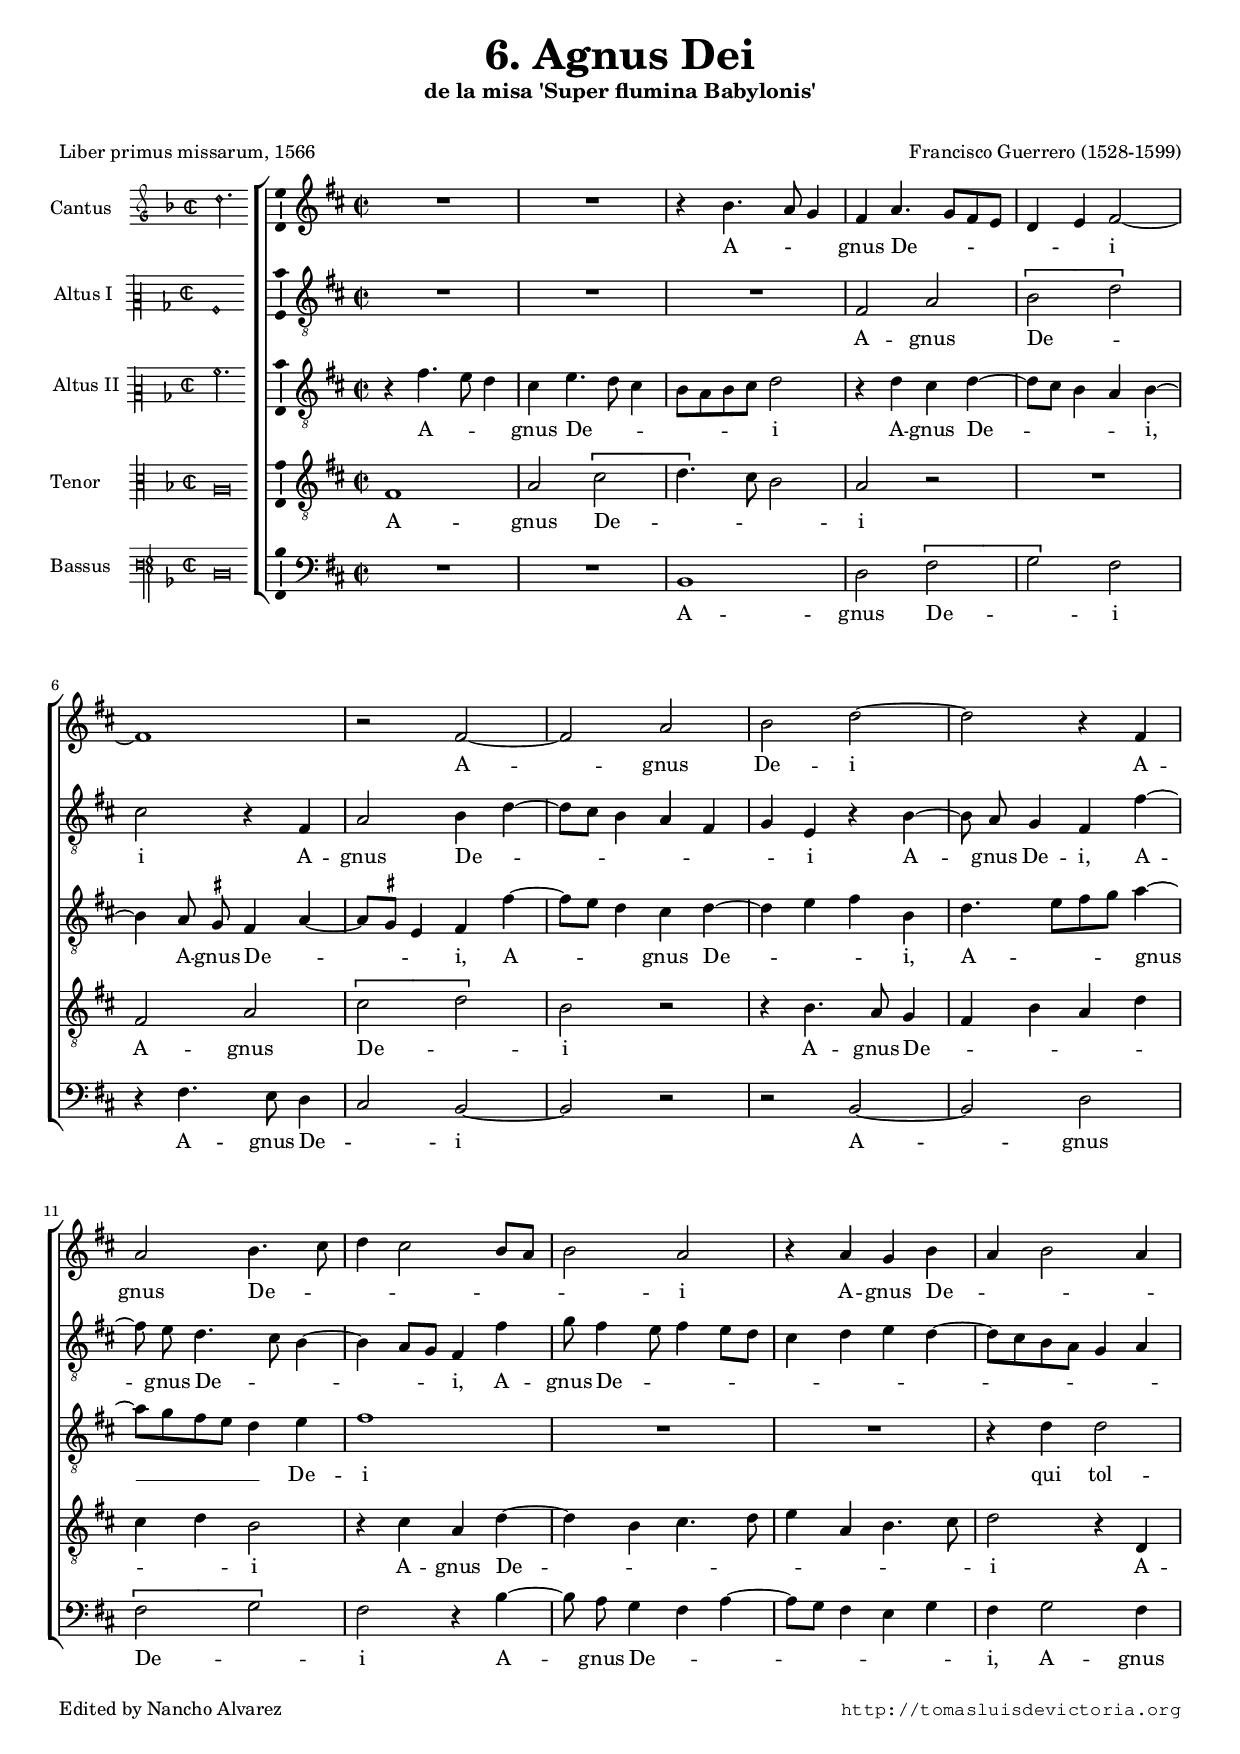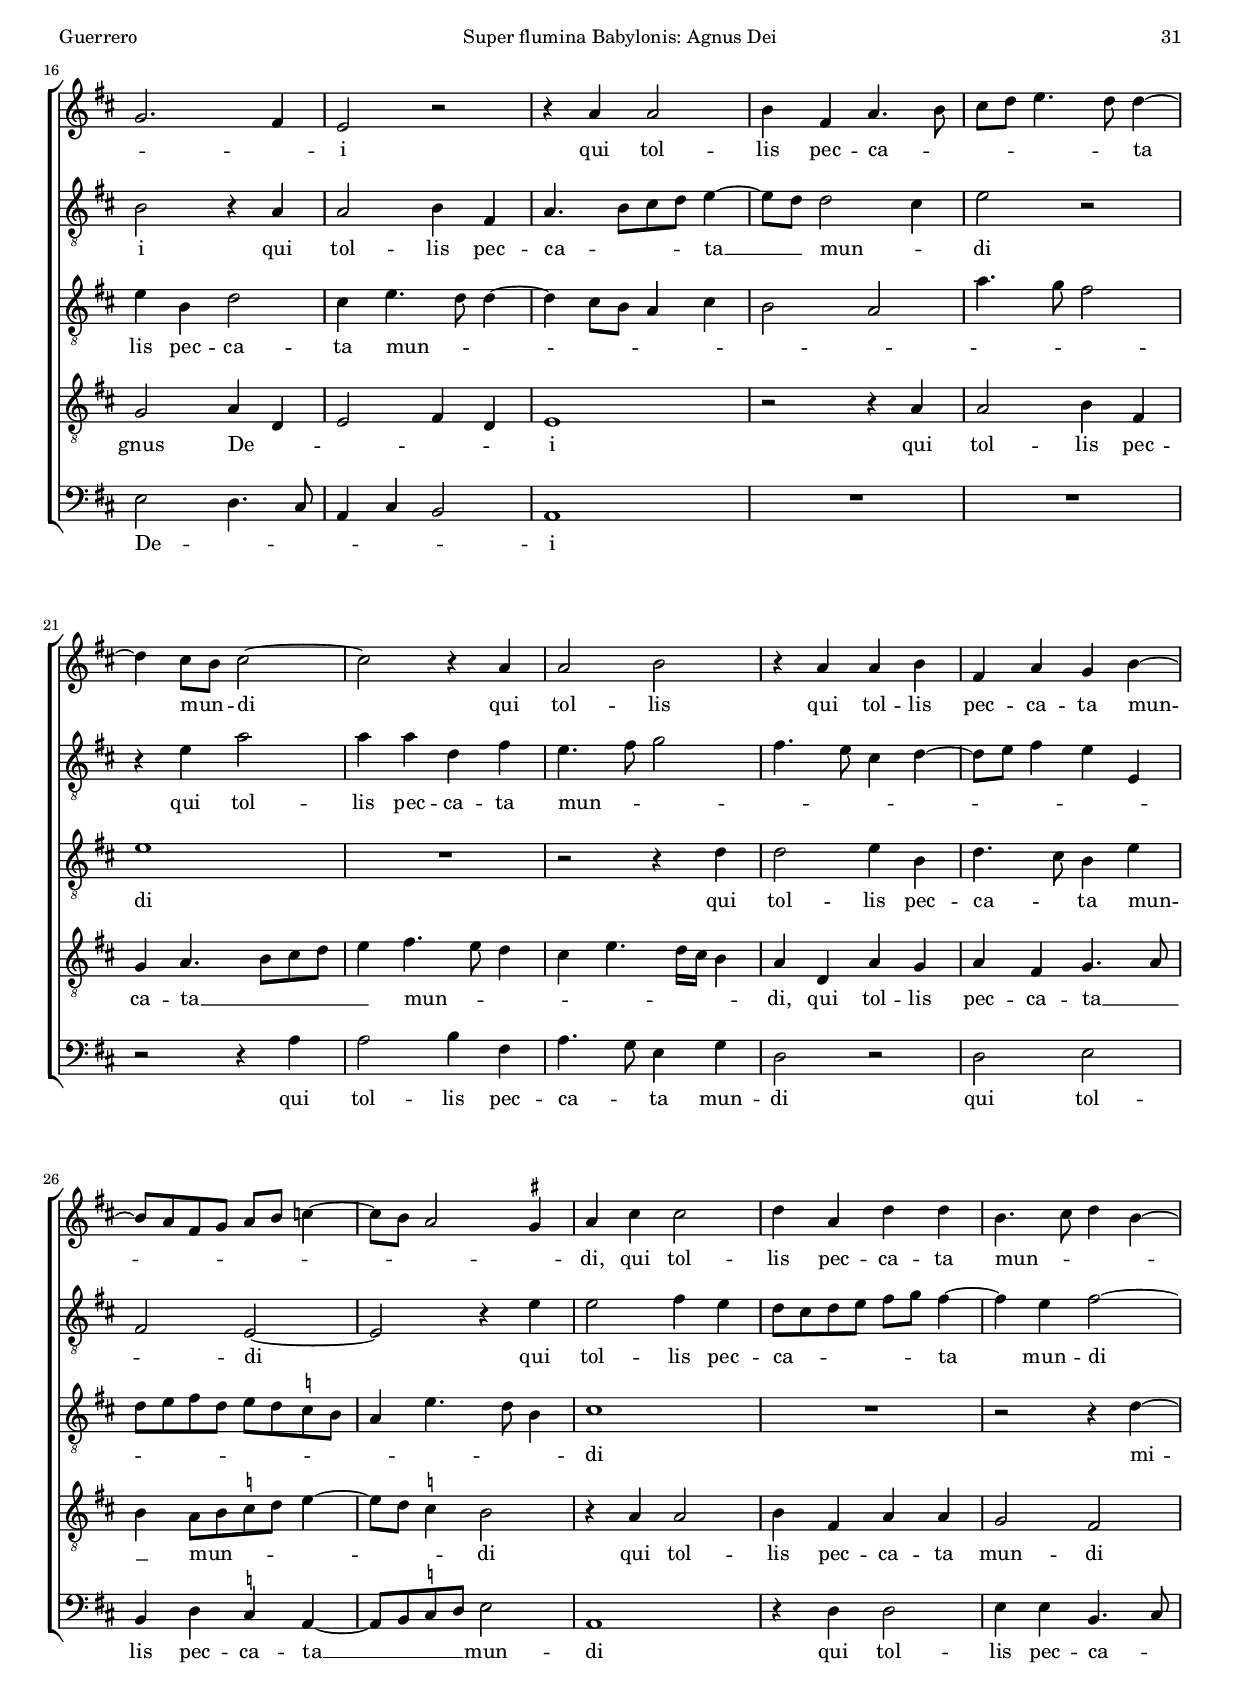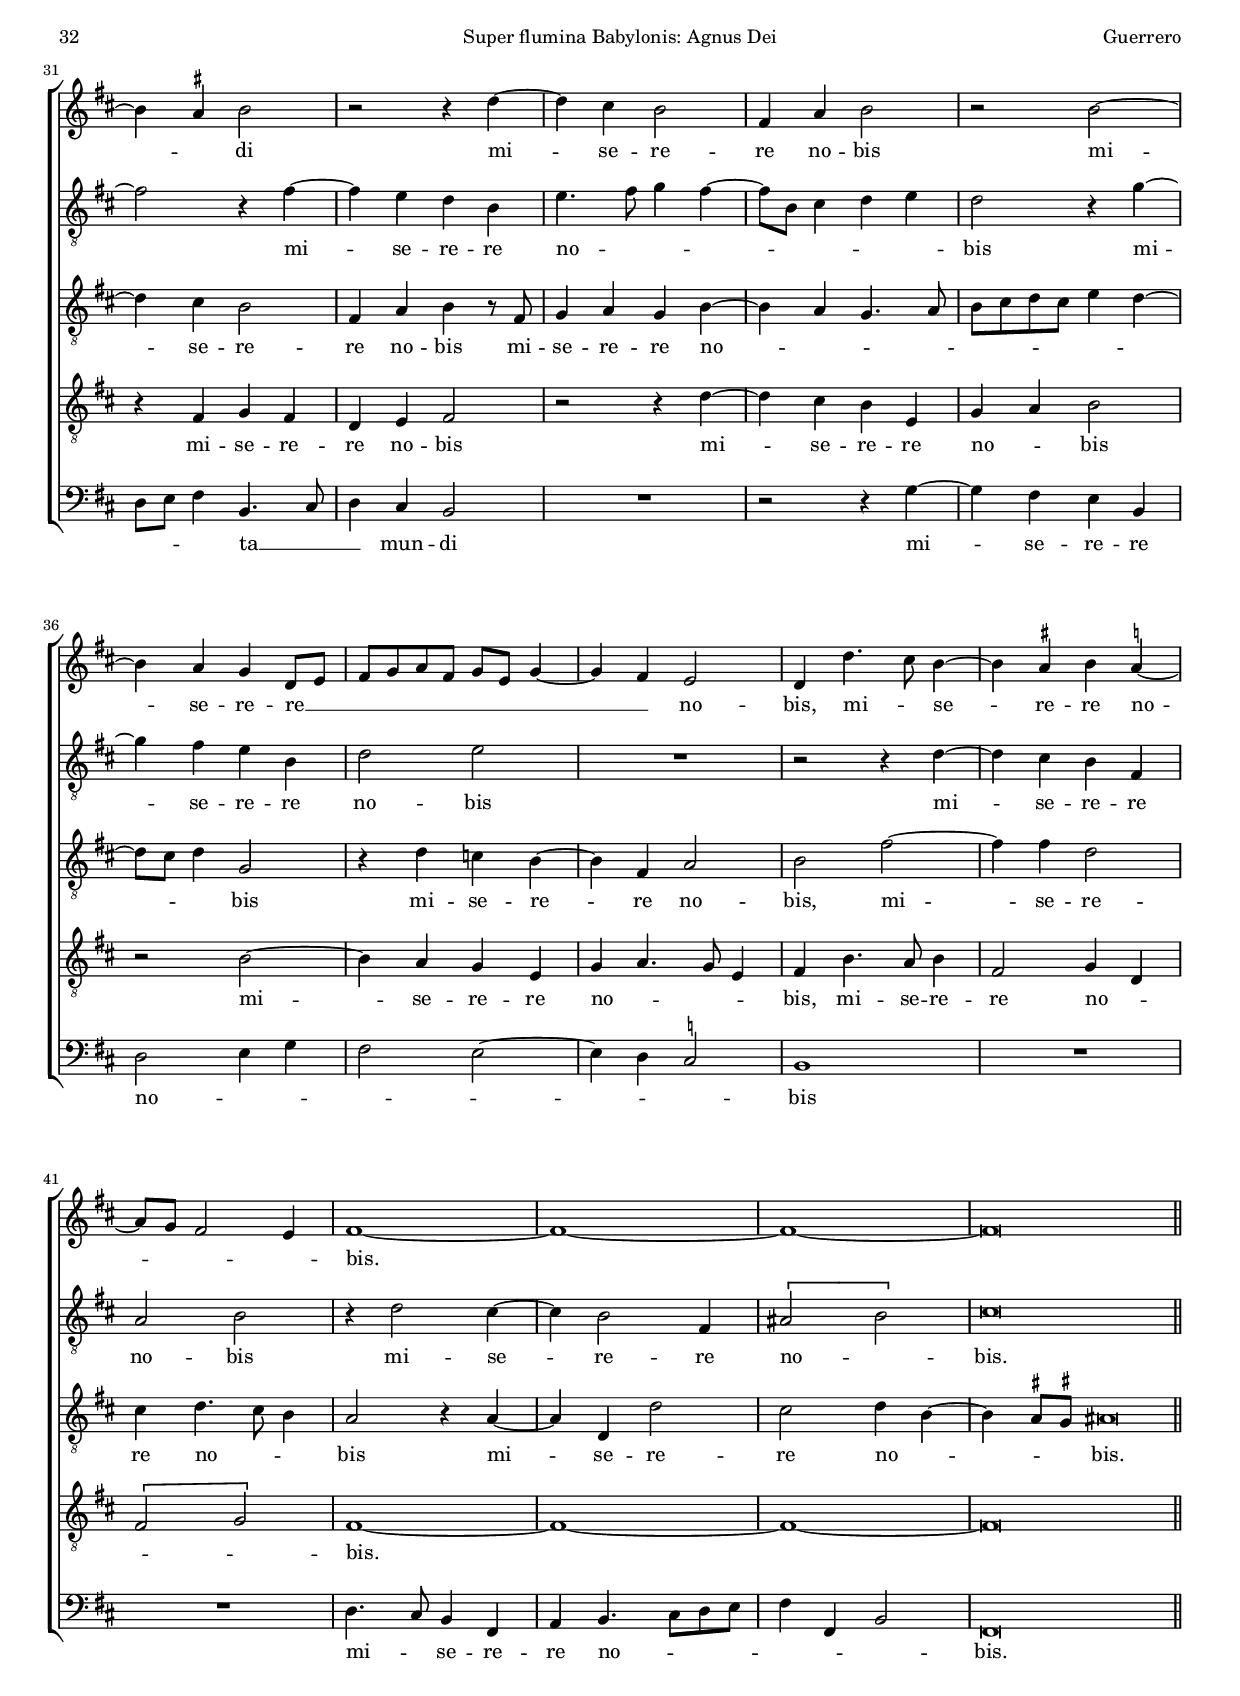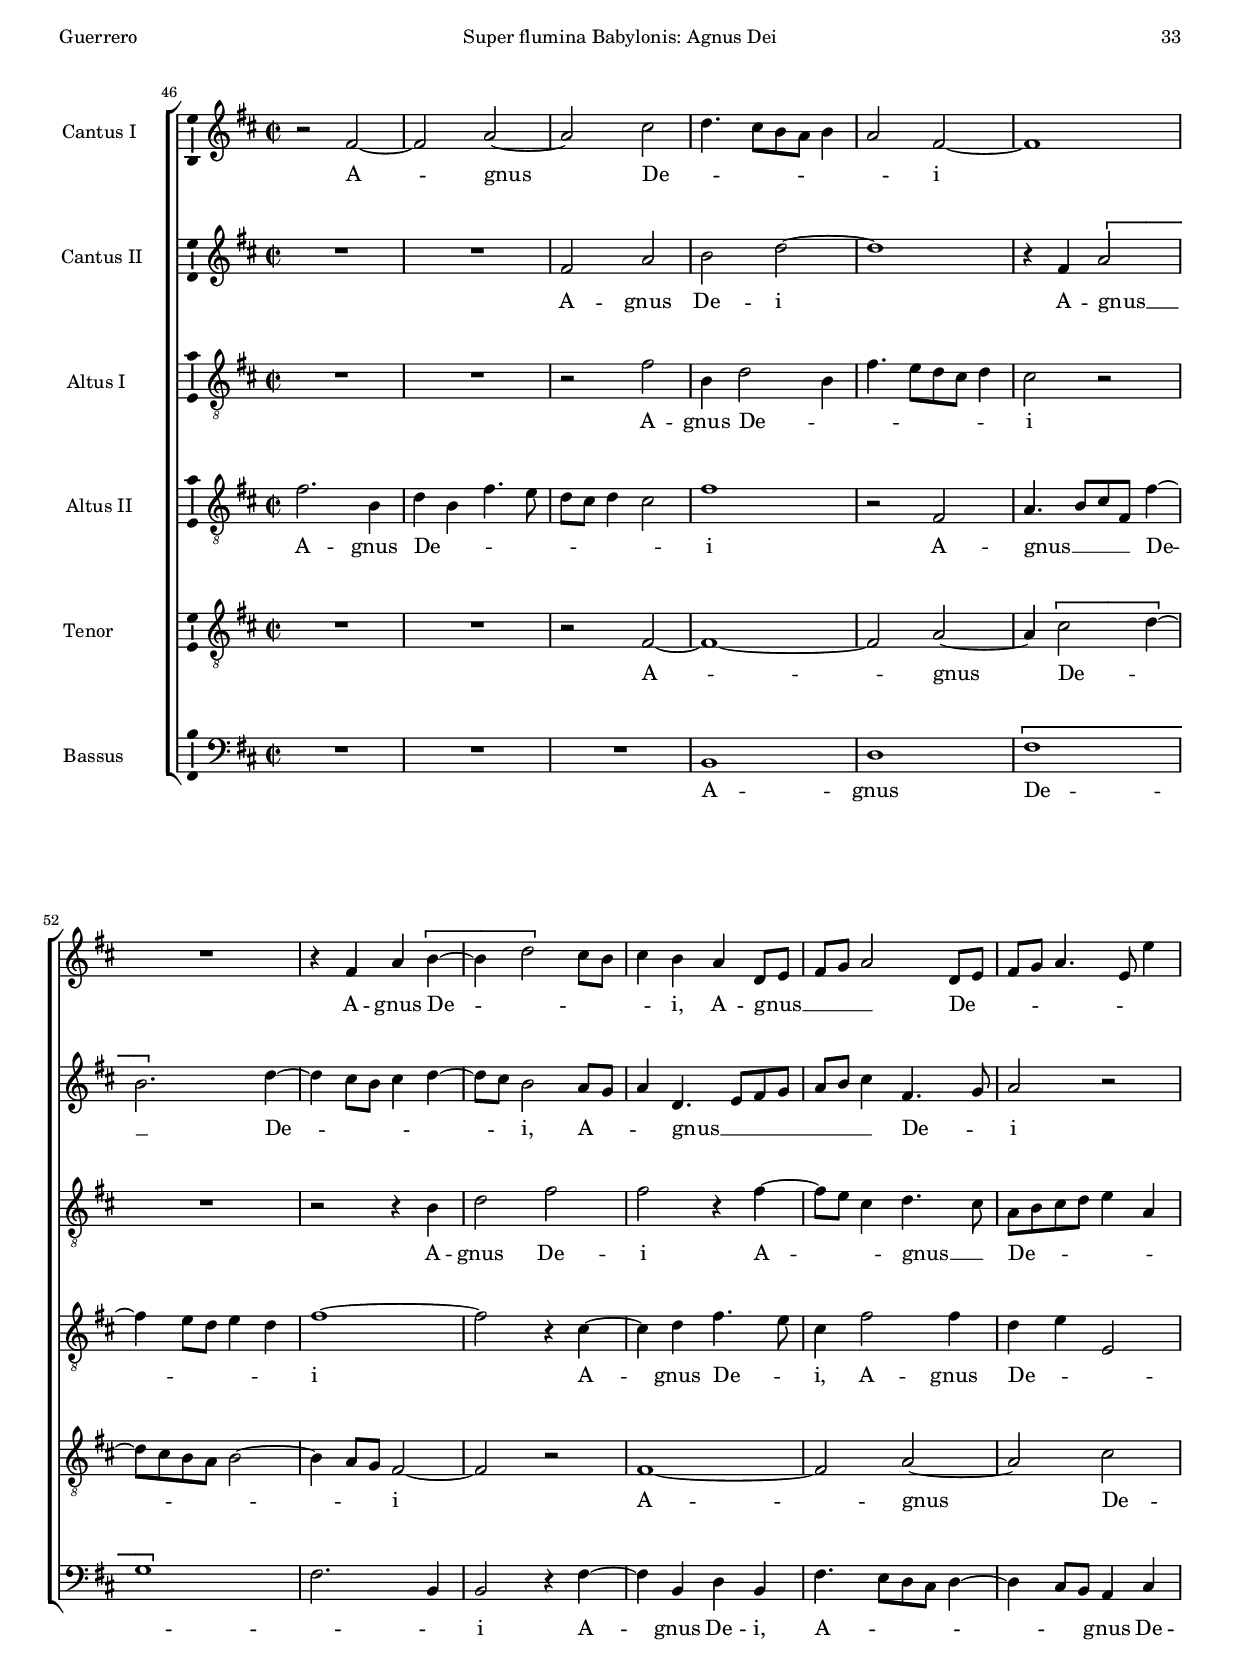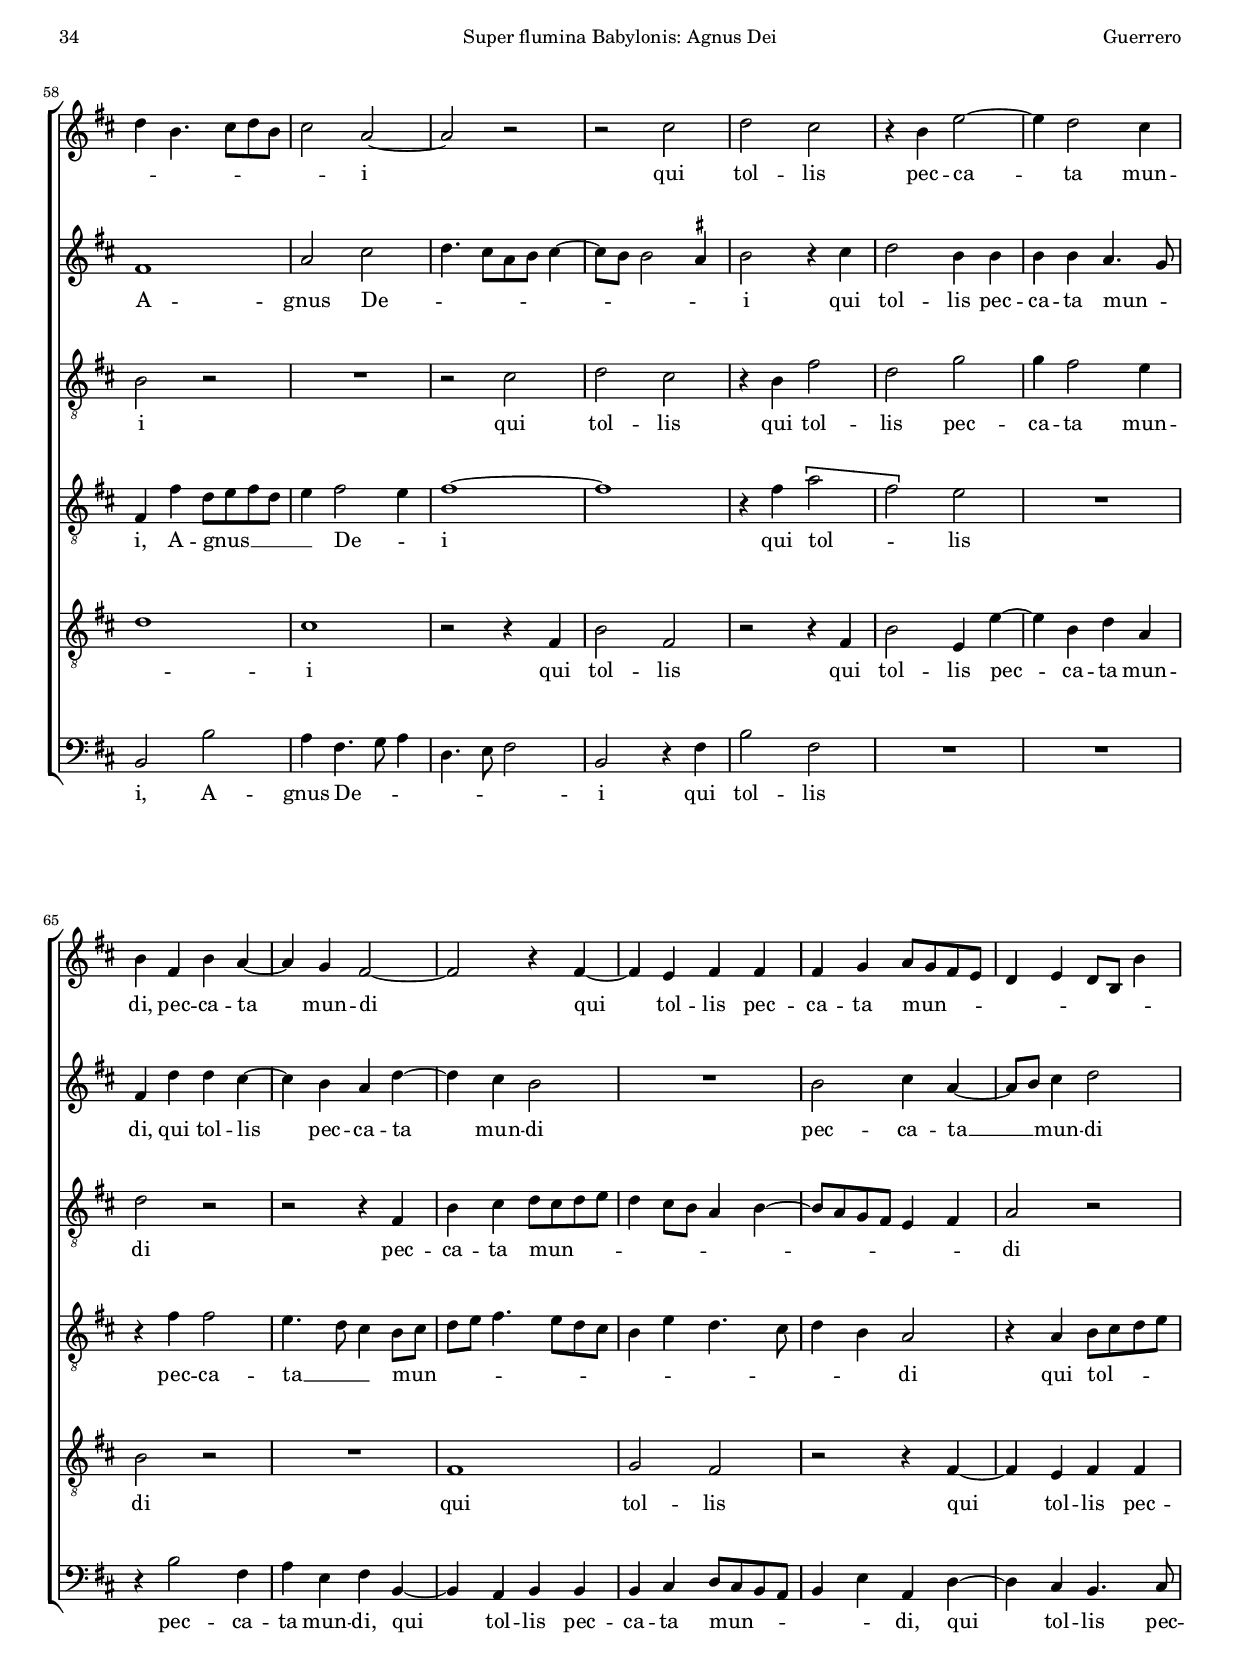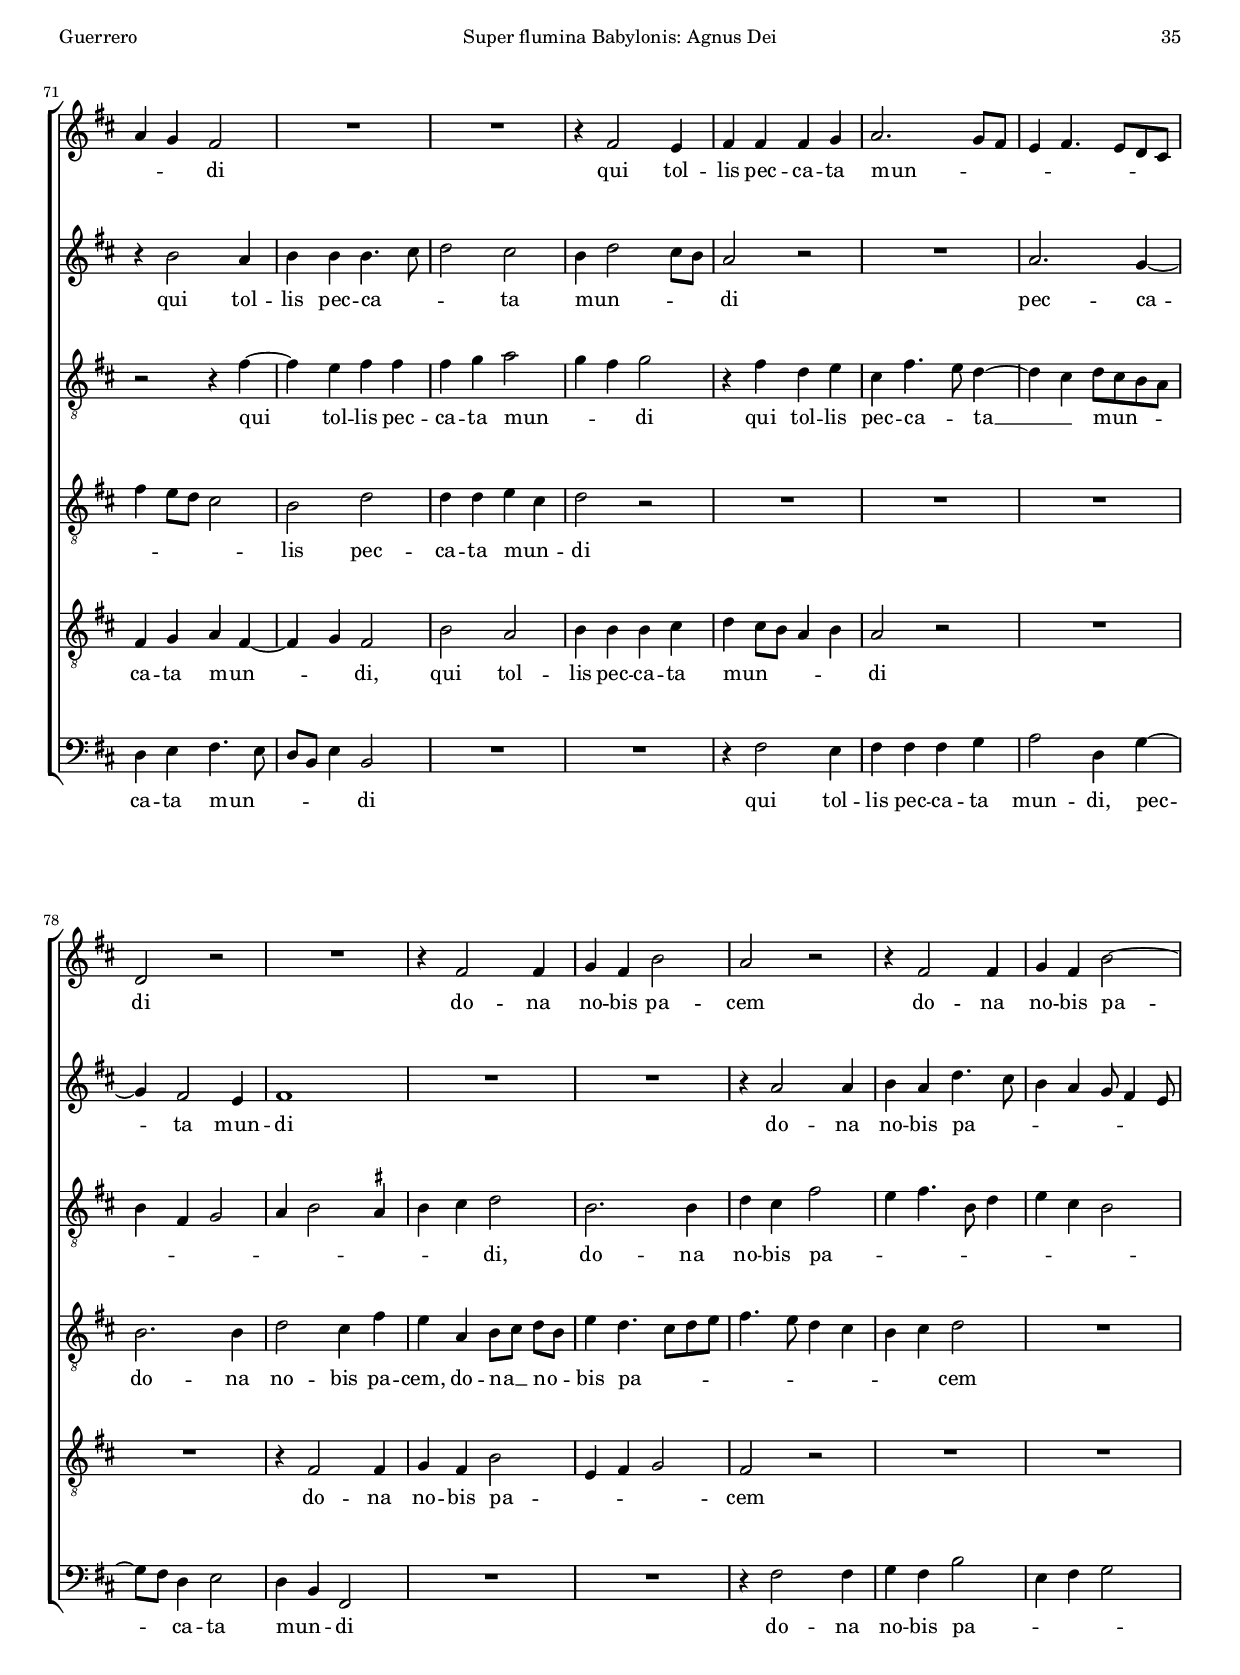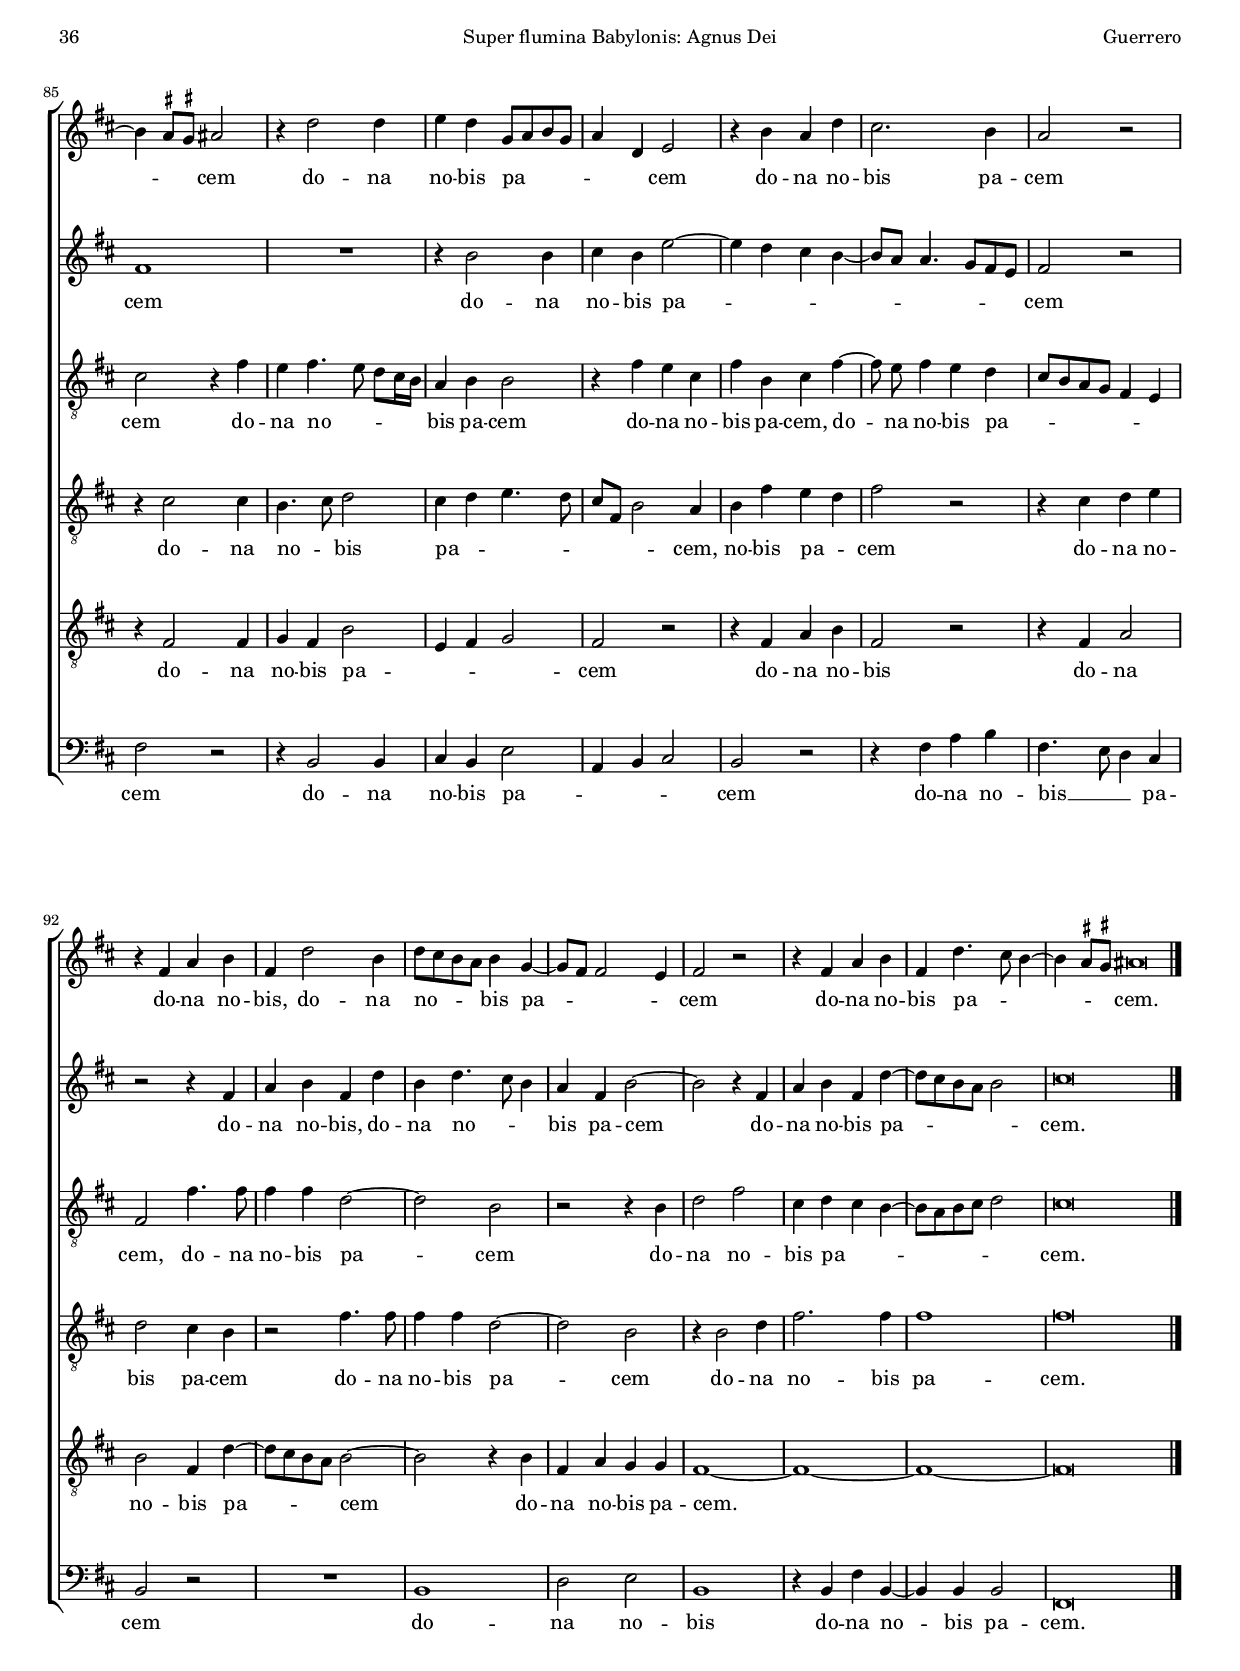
\version "2.18.0"

#(set-default-paper-size "a4")
#(set-global-staff-size 16.3)
#(ly:set-option 'point-and-click #f)
%mobile -s13.5 -i3.0

italicas=\override LyricText.font-shape = #'italic
rectas=\override LyricText.font-shape = #'upright
ss=\once \set suggestAccidentals = ##t
incipitwidth = 20

htitle="Super flumina Babylonis: Agnus Dei"
hcomposer="Guerrero"

\header {
	title=\markup{\fontsize #3 "6. Agnus Dei"}
        subtitle="de la misa 'Super flumina Babylonis'"
	subsubtitle=\markup{\null \vspace #1 }
	composer="Francisco Guerrero (1528-1599)"
        pdfauthor=\composer
	%opus="(-)"
	poet="Liber primus missarum, 1566"
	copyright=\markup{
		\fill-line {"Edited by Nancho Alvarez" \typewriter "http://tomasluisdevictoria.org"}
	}
%	tagline=""
}

global={\key f \major \time 2/2 \skip 1*45 \bar "||" \pageBreak }


cantus=\relative c''{
	R1*2
	r4 d4. c8 bes4
	a c4. bes8 a g
	f4 g a2 ~
	a1
	r2 a ~
	a c
	d f ~
	f r4 a,
	c2 d4. e8
	f4 e2 d8 c
	d2 c
	r4 c bes d
	c4 d2 c4
	bes2. a4
	g2 r
	r4 c c2
	d4 a c4. d8
	e8 f g4. f8 f4 ~
	f e8 d e2 ~
	e r4 c c2 d
	r4 c c d
	a c bes d ~
	d8 c a bes c d ees4 ~
	ees8 d c2 \ss b4
	c e e2
	f4 c f f
	d4. e8 f4 d ~
	d \ss cis d2
	r2 r4 f ~
	f e d2
	a4 c d2
	r2 d2 ~
	d4 c bes f8 g 
	a bes c a bes g bes4 ~
	bes a g2
	f4 f'4. e8 d4 ~
	d \ss cis d \ss c ~
	c8 bes a2 g4
	a1 ~
	a ~
	a ~
	a\breve*1/2
}

altus=\relative c'{
	R1*3
	a2 c
	\[d f\]
	e r4 a, 
	c2 d4 f ~
	f8 e d4 c a
	bes g r4 d' ~
	d8 \noBeam c8 bes4 a a' ~
	a8 \noBeam g f4. e8 d4 ~
	d c8 bes a4 a'
	bes8 a4 g8 a4 g8 f
	e4 f g f ~
	f8 e d c bes4 c
	d2 r4 c
	c2 d4 a 
	c4. d8[ e f] g4 ~
	g8 f f2 e4
	g2 r
	r4 g c2
	c4 c f, a
	g4. a8 bes2
	a4. g8 e4 f ~
	f8 g a4 g g, 
	a2 g ~
	g r4 g'
	g2 a4 g
	f8 e f g a bes a4 ~
	a g a2 ~
	a r4 a ~
	a g f d
	g4. a8 bes4 a ~
	a8 d, e4 f g
	f2 r4 bes ~
	bes a g d
	f2 g
	R1
	r2 r4 f ~
	f e d a
	c2 d
	r4 f2 e4 ~
	e d2 a4
	\[cis2 d\]
	e\breve*1/2
}

altusdos=\relative c''{
	r4 a4. g8 f4
	e g4. f8 e4
	d8 c d e f2
	r4 f e f ~
	f8 e d4 c d ~
	d c8 \noBeam \ss b a4 c ~
	c8 \ss b g4 a a' ~
	a8 g f4 e f ~
	f g a d,
	f4. g8[ a bes] c4 ~
	c8 bes a g f4 g
	a1
	R1*2
	r4 f f2
	g4 d f2
	e4 g4. f8 f4 ~
	f e8 d c4 e
	d2 c
	c'4. bes8 a2
	g1
	R1
	r2 r4 f 
	f2 g4 d
	f4. e8 d4 g
	f8 g a f g f \ss ees d
	c4 g'4. f8 d4
	e1
	R1
	r2 r4 f ~
	f e d2
	a4 c d r8 a
	bes4 c bes d ~
	d c bes4. c8
	d8 e f e g4 f ~
	f8 e f4 bes,2
	r4 f' ees d ~
	d a c2
	d a' ~
	a4 a f2
	e4 f4. e8 d4
	c2 r4 c ~
	c f, f'2
	e2 f4 d ~
	d \ss cis8 \ss b cis!\breve*1/4
}

tenor=\relative c'{
	a1
	c2 \[e
	f4.\] e8 d2
	c r
	R1
	a2 c 
	\[e f\]
	d r
	r4 d4. c8 bes4
	a d c f
	e f d2
	r4 e c f ~
	f d e4. f8
	g4 c, d4. e8
	f2 r4 f,
	bes2 c4 f,
	g2 a4 f
	g1
	r2r4 c
	c2 d4 a 
	bes c4. d8 e f
	g4 a4. g8 f4
	e g4. f16 e d4
	c f, c' bes
	c a bes4. c8
	d4 c8[ d \ss ees f] g4 ~
	g8 f \ss ees4 d2
	r4 c c2
	d4 a c c
	bes2 a
	r4 a bes a
	f g a2
	r2 r4 f' ~
	f e d g,
	bes c d2
	r2 d ~
	d4 c bes g 
	bes c4. bes8 g4
	a d4. c8 d4
	a2 bes4 f
	\[a2 bes\]
	a1 ~
	a ~
	a ~
	a\breve*1/2
}

bassus=\relative c{
	R1*2
	d1
	f2 \[a
	bes\] a
	r4 a4. g8 f4
	e2 d2 ~
	d r
	r d ~
	d f 
	\[a bes\]
	a r4 d ~
	d8 \noBeam c bes4 a c ~
	c8 bes a4 g bes
	a4 bes2 a4
	g2 f4. e8 
	c4 e d2 
	c1
	R1*2
	r2 r4 c'
	c2 d4 a
	c4. bes8 g4 bes
	f2 r
	f2 g
	d4 f \ss ees c ~
	c8 d \ss ees f g2
	c,1
	r4 f f2
	g4 g d4. e8 
	f g a4 d,4. e8 
	f4 e d2
	R1
	r2 r4 bes' ~
	bes a g d 
	f2 g4 bes
	a2 g ~
	g4 f \ss ees2
	d1
	R1*2
	f4. e8 d4 a 
	c d4. e8 f g
	a4 a, d2
	a\breve*1/2
}


textocantus=\lyricmode{
A -- _ _ gnus De -- _ _ _ _ _ i
A -- gnus De -- i
A -- gnus De -- _ _ _ _ _ _ i
A -- gnus De -- _ _ _ _ _ i
qui tol -- lis pec -- ca -- _ _ _ _ _ ta mun -- _ di
qui tol -- lis 
qui tol -- lis pec -- ca -- ta mun -- _ _ _ _ _ _ _ _ _ di,
qui tol -- lis pec -- ca -- ta mun -- _ _ _ _ di
mi -- se -- re -- re no -- bis
mi -- se -- re -- re __ _ _ _ _ _ _ _ _ _ no -- bis,
mi -- _ se -- re -- re no -- _ _ _ bis.
}

textoaltus=\lyricmode{
A -- gnus De -- _ i
A -- gnus De -- _ _ _ _ _ _ i
A -- gnus De -- i,
A -- gnus De -- _ _ _ _ i,
A -- gnus De -- _ _ _ _ _ _ _ _ _ _ _ _ _ i
qui tol -- lis pec -- ca -- _ _ _ ta __ _ mun -- _ di
qui tol -- lis pec -- ca -- ta mun -- _ _ _ _ _ _ _ _ _ _ _ di
qui tol -- lis pec -- ca -- _ _ _ _ _ ta mun -- di
mi -- se -- re -- re no -- _ _ _ _ _ _ _ bis
mi -- se -- re -- re no -- bis
mi -- se -- re -- re no -- bis
mi -- se -- re -- re no -- _ bis.
}

textoaltusdos=\lyricmode{
A -- _ _ gnus De -- _ _ _ _ _ _ i
A -- gnus De -- _ _ _ i,
A -- gnus De -- _ _ _ i,
A -- _ _ gnus De -- _ _ i,
A -- _ _ _ gnus __ _ _ _ _ De -- i
qui tol -- lis pec -- ca -- ta mun -- _ _ _ _ _ _ _ _ _ _ _ di
qui tol -- lis pec -- ca -- _ ta mun -- _ _ _ _ _ _ _ _ _ _ _ _ di
mi -- se -- re -- re no -- bis
mi -- se -- re -- re no -- _ _ _ _ _ _ _ _ _ _ _ bis
mi -- se -- re -- re no -- bis,
mi -- se -- re -- re no -- _ _ bis
mi -- se -- re -- re no -- _ _ _ bis.
}

textotenor=\lyricmode{
A -- gnus De -- _ _ _ i
A -- gnus De -- _ i
A -- gnus De -- _ _ _ _ _ _ i
A -- gnus De -- _ _ _ _ _ _ _ i
A -- gnus De -- _ _ _ _ i
qui tol -- lis pec -- ca -- ta __ _ _ _ _ mun -- _ _ _ _ _ _ _ di,
qui tol -- lis pec -- ca -- ta __ _ _ mun -- _ _ _ _ _ _ di
qui tol -- lis pec -- ca -- ta mun -- di
mi -- se -- re -- re no -- bis
mi -- se -- re -- re
no -- _ bis
mi -- se -- re -- re no -- _ _ _ bis,
mi -- se -- re -- re no -- _ _ _ bis.
}

textobassus=\lyricmode{
A -- gnus De -- _ i
A -- gnus De -- _ i
A -- gnus De -- _ i
A -- gnus De -- _ _ _ _ _ _ i,
A -- gnus De -- _ _ _ _ _ i
qui tol -- lis pec -- ca -- _ ta mun -- di
qui tol -- lis pec -- ca -- ta __ _ _ _ mun -- di
qui tol -- lis pec -- ca -- _ _ _ _ ta __ _ _ mun -- di
mi -- se -- re -- re no -- _ _ _ _ _ _ bis
mi -- _ se -- re -- re no -- _ _ _ _ _ _ bis.
}


incipitcantus=\markup{
	\score{
		{ 
		\set Staff.instrumentName="Cantus   "
		\override NoteHead.style = #'neomensural
		\override Rest.style = #'neomensural
		\override Staff.TimeSignature.style = #'neomensural
		\cadenzaOn 
		\clef "petrucci-g"
		\key f \major
		\time 2/2
		d''2.
		} 
	\layout {
		\context {\Voice
			\remove Ligature_bracket_engraver
			\consists Mensural_ligature_engraver
		}
		line-width=\incipitwidth
		indent = 0
	}
	}
}

incipitaltus=\markup{
	\score{
		{ 
		\set Staff.instrumentName="Altus I  "
		\override NoteHead.style = #'neomensural 
		\override Rest.style = #'neomensural
		\override Staff.TimeSignature.style = #'neomensural
		\cadenzaOn 
		\clef "petrucci-c2"
		\key f \major
		\time 2/2
		a1
		} 
	\layout {
		\context {\Voice
			\remove Ligature_bracket_engraver
			\consists Mensural_ligature_engraver
		}
		line-width=\incipitwidth
		indent = 0
	}
	}
}

incipitaltusdos=\markup{
	\score{
		{ 
		\set Staff.instrumentName="Altus II "
		\override NoteHead.style = #'neomensural 
		\override Rest.style = #'neomensural
		\override Staff.TimeSignature.style = #'neomensural
		\cadenzaOn 
		\clef "petrucci-c2"
		\key f \major
		\time 2/2
		a'2.
		} 
	\layout {
		\context {\Voice
			\remove Ligature_bracket_engraver
			\consists Mensural_ligature_engraver
		}
		line-width=\incipitwidth
		indent = 0
	}
	}
}

incipittenor=\markup{
	\score{
		{ 
		\set Staff.instrumentName="Tenor     "
		\override NoteHead.style = #'neomensural 
		\override Rest.style = #'neomensural
		\override Staff.TimeSignature.style = #'neomensural
		\cadenzaOn 
		\clef "petrucci-c3"
		\key f \major
		\time 2/2
		a\breve
		} 
	\layout {
		\context {\Voice
			\remove Ligature_bracket_engraver
			\consists Mensural_ligature_engraver
		}
		line-width=\incipitwidth
		indent=0
	}
	}
}

incipitbassus=\markup{
	\score{
		{ 
		\set Staff.instrumentName="Bassus   "
		\override NoteHead.style = #'neomensural 
		\override Rest.style = #'neomensural
		\override Staff.TimeSignature.style = #'neomensural
		\cadenzaOn 
		\clef "petrucci-f3"
		\key f \major
		\time 2/2
		d\breve
		} 
	\layout {
		\context {\Voice
			\remove Ligature_bracket_engraver
			\consists Mensural_ligature_engraver
		}
		line-width=\incipitwidth
		indent = 0
	}
	}
}



\score {\transpose c' a{
\new ChoirStaff<<

	\new Staff <<\global
	\new Voice="v1" {
		\set Staff.instrumentName=\incipitcantus
		\clef "treble"
		\cantus }
	\new Lyrics \lyricsto "v1" {\textocantus }
	>>

	\new Staff << \global
	\new Voice="v2" {
		\set Staff.instrumentName=\incipitaltus
		\clef "G_8" 
		\altus }
	\new Lyrics \lyricsto "v2" {\textoaltus }
	>>

	\new Staff << \global
	\new Voice="v5" {
		\set Staff.instrumentName=\incipitaltusdos
		\clef "G_8" 
		\altusdos }
	\new Lyrics \lyricsto "v5" {\textoaltusdos }
	>>

	\new Staff <<\global
	\new Voice="v3" {
		\set Staff.instrumentName=\incipittenor
		\clef "G_8"
		\tenor }
	\new Lyrics \lyricsto "v3" {\textotenor }
	>>

	\new Staff <<\global
	\new Voice="v4" {
		\set Staff.instrumentName=\incipitbassus
		\clef "bass" 
		\bassus }
	\new Lyrics \lyricsto "v4" {\textobassus }
	>>
	
>>

	}%transpose

\layout{ 
        system-count = 9
	\context {\Lyrics 
		\override VerticalAxisGroup.minimum-Y-extent = #'(-0.5 . 2.0) 
		%\override LyricText.font-size = #1.2
		\override LyricHyphen.minimum-distance = #0.33
	}
	\context {\Score 
		\override BarNumber.padding = #2 
	}
	\context {\Voice 
		%melismaBusyProperties = #'() 
	}
	%\context { \Staff \RemoveEmptyStaves }
	\context {\Staff 
		\override VerticalAxisGroup.staff-staff-spacing =
			#'((basic-distance . 11) (minimum-distance . 0) (padding . 1))
		\consists Ambitus_engraver 
		\override LigatureBracket.padding = #1
	}
}

%\midi {}

}



global={\key f \major \time 2/2 \skip 1*54 \bar "|." }


cantus=\relative c''{
	\set Score.currentBarNumber = #46 \bar ""	
	r2 a2 ~
	a c ~
	c e
	f4. e8[ d c] d4
	c2 a ~
	a1
	R1
	r4 a c \[d ~
	d f2\] e8 d
	e4 d c f,8 g
	a bes c2 f,8 g
	a bes c4. g8 g'4
	f d4. e8 f d
	e2 c ~
	c r
	r e
	f e
	r4 d g2 ~
	g4 f2 e4
	d a d c ~
	c bes a2 ~
	a r4 a ~
	a g a a
	a bes c8 bes a g
	f4 g f8 d d'4
	c4 bes a2
	R1*2
	r4 a2 g4
	a a a bes
	c2. bes8 a
	g4 a4. g8 f e
	f2 r
	R1
	r4 a2 a4
	bes a d2 
	c r
	r4 a2 a4
	bes a d2 ~
	d4 \ss cis8 \ss b cis!2
	r4 f2 f4
	g f bes,8 c d bes
	c4 f, g2
	r4 d' c f
	e2. d4
	c2 r
	r4 a c d
	a f'2 d4
	f8 e d c d4 bes ~
	bes8 a a2 g4
	a2 r
	r4 a c d
	a f'4. e8 d4 ~
	d \ss cis8 \ss b cis!\breve*1/4
}

cantusdos=\relative c''{
	R1*2
	a2 c
	d f ~
	f1
	r4 a, \[c2
	d2.\] f4 ~
	f e8 d e4 f ~
	f8 e d2 c8 bes
	c4 f,4. g8 a bes 
	c d e4 a,4. bes8
	c2 r
	a1
	c2 e
	f4. e8[ c d] e4 ~
	e8 d d2 \ss cis4
	d2 r4 e
	f2 d4 d
	d d c4. bes8
	a4 f' f e ~
	e d c f ~
	f e d2
	R1
	d2 e4 c ~
	c8 d e4 f2
	r4 d2 c4
	d d d4. e8
	f2 e
	d4 f2 e8 d 
	c2 r
	R1
	c2. bes4 ~
	bes a2 g4
	a1
	R1*2
	r4 c2 c4
	d c f4. e8
	d4 c bes8 a4 g8
	a1
	R1
	r4 d2 d4
	e d g2 ~
	g4 f e d ~
	d8 c c4. bes8 a g
	a2 r
	r r4 a
	c d a f' 
	d f4. e8 d4
	c4 a d2 ~
	d r4 a 
	c d a f' ~
	f8 e d c d2
	e\breve*1/2
}

altus=\relative c''{
	R1*2
	r2 a
	d,4 f2 d4
	a'4. g8[ f e] f4
	e2 r
	R1
	r2 r4 d
	f2 a
	a r4 a ~
	a8 g e4 f4. e8
	c d e f g4 c,
	d2 r
	R1
	r2 e
	f e
	r4 d a'2
	f bes
	bes4 a2 g4
	f2 r
	r r4 a,
	d e f8 e f g f4 e8 d c4 d ~
	d8 c bes a g4 a
	c2 r
	r2 r4 a' ~
	a g a a
	a bes c2
	bes4 a bes2
	r4 a f g
	e a4. g8 f4 ~
	f e f8 e d c
	d4 a bes2
	c4 d2 \ss cis4
	d e f2
	d2. d4
	f e a2
	g4 a4. d,8 f4
	g4 e d2
	e r4 a
	g4 a4. g8 f[ e16 d]
	c4 d d2
	r4 a' g e
	a d, e a ~
	a8 \noBeam g a4 g f
	e8 d c bes a4 g
	a2 a'4. a8
	a4 a f2 ~
	f d
	r2 r4 d
	f2 a
	e4 f e d ~
	d8 c d e f2
	e\breve*1/2
}

altusdos=\relative c''{
	a2. d,4
	f d a'4. g8
	f e f4 e2
	a1
	r2 a,
	c4. d8[ e a,] a'4 ~
	a g8 f g4 f
	a1 ~
	a2 r4 e ~
	e f a4. g8
	e4 a2 a4
	f g g,2
	a4 a' f8 g a f
	g4 a2 g4
	a1 ~
	a
	r4 a \[c2
	a\] g
	R1
	r4 a a2
	g4. f8 e4 d8 e
	f g a4. g8 f e
	d4 g f4. e8 
	f4 d c2
	r4 c d8 e f g
	a4 g8 f e2
	d f
	f4 f g e
	f2 r
	R1*3
	d2. d4
	f2 e4 a
	g c, d8[ e] f[ d]
	g4 f4. e8 f g
	a4. g8 f4 e
	d e f2
	R1
	r4 e2 e4
	d4. e8 f2
	e4 f g4. f8
	e a, d2 c4
	d a' g f
	a2 r
	r4 e f g
	f2 e4 d
	r2 a'4. a8
	a4 a f2 ~
	f d
	r4 d2 f4
	a2. a4
	a1 
	a\breve*1/2
}

tenor=\relative c'{
	R1*2
	r2 a ~
	a1 ~
	a2 c ~
	c4 \[e2 f4 ~ \]
	f8 e d c d2 ~
	d4 c8 bes a2 ~
	a r
	a1 ~
	a2 c ~
	c e
	f1
	e
	r2 r4 a, 
	d2 a
	r2 r4 a
	d2 g,4 g' ~
	g d f c
	d2 r
	R1
	a1
	bes2 a
	r2 r4 a ~
	a g a a
	a4 bes c a ~
	a bes a2
	d c
	d4 d d e
	f e8 d c4 d
	c2 r
	R1*2
	r4 a2 a4
	bes a d2
	g,4 a bes2
	a r
	R1*2
	r4 a2 a4
	bes4 a d2
	g,4 a bes2
	a r
	r4 a c d
	a2 r
	r4 a c2
	d a4 f' ~
	f8 e d c d2 ~
	d r4 d 
	a c bes bes 
	a1 ~
	a ~
	a ~
	a\breve*1/2
}

bassus=\relative c{
	R1*3
	d1
	f 
	\[a
	bes\]
	a2. d,4
	d2 r4 a' ~
	a d, f d
	a'4. g8[ f e] f4 ~
	f e8 d c4 e
	d2 d' 
	c4 a4. bes8 c4
	f,4. g8 a2
	d,2 r4 a'
	d2 a
	R1*2
	r4 d2 a4
	c g a d, ~
	d c d d
	d e f8 e d c
	d4 g c, f ~
	f e d4. e8
	f4 g a4. g8
	f d g4 d2
	R1*2
	r4 a'2 g4
	a4 a a bes
	c2 f,4 bes ~
	bes8 a f4 g2
	f4 d a2
	R1*2
	r4 a'2 a4 
	bes a d2
	g,4 a bes2
	a2 r
	r4 d,2 d4
	e d g2
	c,4 d e2
	d r
	r4 a' c d
	a4. g8 f4 e
	d2 r
	R1
	d1
	f2 g
	d1
	r4 d a' d, ~
	d d d2
	a\breve*1/2
}


textocantus=\lyricmode{
A -- gnus De -- _ _ _ _ _ _ i
A -- gnus De -- _ _ _ _ i,
A -- gnus __ _ _ _ _ De -- _ _ _ _ _ _ _ _ _ _ _ _ i
qui tol -- lis pec -- ca -- ta mun -- di,
pec -- ca -- ta mun -- di
qui tol -- lis pec -- ca -- ta mun -- _ _ _ _ _ _ _ _ _ _ di
qui tol -- lis pec -- ca -- ta mun -- _ _ _ _ _ _ _ di
do -- na no -- bis pa -- cem
do -- na no -- bis pa -- _ _ cem
do -- na no -- bis pa -- _ _ _ _ _ cem
do -- na no -- bis pa -- cem
do -- na no -- bis,
do -- na no -- _ _ _ bis pa -- _ _ _ cem
do -- na no -- bis pa -- _ _ _ _ cem.
}

textocantusdos=\lyricmode{
A -- gnus De -- i 
A -- gnus __ _ De -- _ _ _ _ _ i,
A -- _ _ gnus __ _ _ _ _ _ _ De -- _ i
A -- gnus De -- _ _ _ _ _ _ _ _ i
qui tol -- lis pec -- ca -- ta mun -- _ di,
qui tol -- lis pec -- ca -- ta mun -- di
pec -- ca -- ta __ _ mun -- di
qui tol -- lis pec -- ca -- _ _ ta mun -- _ _ _ di
pec -- ca -- ta mun -- di
do -- na no -- bis pa -- _ _ _ _ _ _ cem
do -- na no -- bis pa -- _ _ _ _ _ _ _ _ cem
do -- na no -- bis,
do -- na no -- _ _ bis pa -- cem
do -- na no -- bis pa -- _ _ _ _ cem.
}
textoaltus=\lyricmode{
A -- gnus De -- _ _ _ _ _ _ i
A -- gnus De -- i
A -- _ _ gnus __ _ De -- _ _ _ _ _ i
qui tol -- lis 
qui tol -- lis pec -- ca -- ta mun -- di
pec -- ca -- ta mun -- _ _ _ _ _ _ _ _ _ _ _ _ _ di
qui tol -- lis pec -- ca -- ta mun -- _ _ di
qui tol -- lis pec -- ca -- _ ta __ _ mun -- _ _ _ _ _ _ _ _ _ _ _ di,
do -- na no -- bis pa -- _ _ _ _ _ _ _ cem
do -- na no -- _ _ _ _ bis pa -- cem
do -- na no -- bis pa -- cem,
do -- na no -- bis pa -- _ _ _ _ _ _ cem,
do -- na no -- bis pa -- cem
do -- na no -- bis pa -- _ _ _ _ _ _ cem.
}

textoaltusdos=\lyricmode{
A -- gnus De -- _ _ _ _ _ _ _ i
A -- gnus __ _ _ _ De -- _ _ _ _ i
A -- gnus De -- _ i,
A -- gnus De -- _ _ i,
A -- gnus __ _ _ _ _ De -- _ i
qui tol -- _ lis 
pec -- ca -- ta __ _ _ mun -- _ _ _ _ _ _ _ _ _ _ _ _ _ di
qui tol -- _ _ _ _ _ _ _ lis
pec -- ca -- ta mun -- _ di
do -- na no -- bis pa -- cem,
do -- na __ _ no -- _ bis pa -- _ _ _ _ _ _ _ _ _ cem
do -- na no -- _ bis pa -- _ _ _ _ _ _ cem,
no -- bis pa -- _ cem
do -- na no -- bis pa -- cem
do -- na no -- bis pa -- cem
do -- na no -- bis pa -- cem.
}

textotenor=\lyricmode{
A -- gnus De -- _ _ _ _ _ _ _ i
A -- gnus De -- _ i
qui tol -- lis 
qui tol -- lis pec -- ca -- ta mun -- di
qui tol -- lis 
qui tol -- lis pec -- ca -- ta mun -- _ _ di,
qui tol -- lis pec -- ca -- ta mun -- _ _ _ _ di
do -- na no -- bis pa -- _ _ _ cem
do -- na no -- bis pa -- _ _ _ cem
do -- na no -- bis
do -- na no -- bis pa -- _ _ _ cem
do -- na no -- bis pa -- cem. 
}

textobassus=\lyricmode{
A -- gnus De -- _ _ _ i
A -- gnus De -- i,
A -- _ _ _ _ _ _ gnus De -- i,
A -- gnus De -- _ _ _ _ _ i
qui tol -- lis 
pec -- ca -- ta mun -- di,
qui tol -- lis pec -- ca -- ta mun -- _ _ _ _ _ di,
qui tol -- lis pec -- ca -- ta mun -- _ _ _ _ di
qui tol -- lis pec -- ca -- ta mun -- di,
pec -- _ ca -- ta mun -- _ di
do -- na no -- bis pa -- _ _ _ cem
do -- na no -- bis pa -- _ _ _ cem
do -- na no -- bis __ _ _ pa -- cem
do -- na no -- bis 
do -- na no -- bis pa -- cem.
}



\score {\transpose c' a{
\new ChoirStaff<<

	\new Staff <<\global
	\new Voice="v1" {
		\set Staff.instrumentName="Cantus I  "
		\clef "treble"
		\cantus }
	\new Lyrics \lyricsto "v1" {\textocantus }
	>>

	\new Staff <<\global
	\new Voice="v6" {
		\set Staff.instrumentName="Cantus II "
		\clef "treble"
		\cantusdos }
	\new Lyrics \lyricsto "v6" {\textocantusdos }
	>>

	\new Staff << \global
	\new Voice="v2" {
		\set Staff.instrumentName="Altus I   "
		\clef "G_8" 
		\altus }
	\new Lyrics \lyricsto "v2" {\textoaltus }
	>>

	\new Staff << \global
	\new Voice="v5" {
		\set Staff.instrumentName="Altus II  "
		\clef "G_8" 
		\altusdos }
	\new Lyrics \lyricsto "v5" {\textoaltusdos }
	>>

	\new Staff <<\global
	\new Voice="v3" {
		\set Staff.instrumentName="Tenor      "
		\clef "G_8"
		\tenor }
	\new Lyrics \lyricsto "v3" {\textotenor }
	>>

	\new Staff <<\global
	\new Voice="v4" {
		\set Staff.instrumentName="Bassus    "
		\clef "bass" 
		\bassus }
	\new Lyrics \lyricsto "v4" {\textobassus }
	>>
	
>>

	}%transpose

\layout{ 
        indent=2\cm
	\context {\Lyrics 
		\override VerticalAxisGroup.staff-affinity = #UP
		\override VerticalAxisGroup.nonstaff-relatedstaff-spacing =
			#'((basic-distance . 0) (minimum-distance . 0) (padding . 1))
		\override LyricText.font-size = #1.2
		\override LyricHyphen.minimum-distance = #0.5
	}
	\context {\Score 
		tempoHideNote = ##t
		\override BarNumber.padding = #2 
	}
	\context {\Voice 
		%melismaBusyProperties = #'()
		%autoBeaming = ##f
	}
	\context {\Staff 
                %\RemoveEmptyStaves
                %\override VerticalAxisGroup.remove-first = ##t
		\override VerticalAxisGroup.staff-staff-spacing =
			#'((basic-distance . 11) (minimum-distance . 0) (padding . 1))
		\consists Ambitus_engraver 
		\override LigatureBracket.padding = #1
	}
}

%\midi { \mtempo }

}


\paper{
	evenHeaderMarkup=\markup  \fill-line { \fromproperty #'page:page-number-string \htitle \hcomposer }
	oddHeaderMarkup= \markup  \fill-line { \on-the-fly #not-first-page \hcomposer \on-the-fly #not-first-page \htitle \on-the-fly #not-first-page \fromproperty #'page:page-number-string }
	%system-count=20
	%page-count = 8
	ragged-last-bottom = ##f
	indent=3.5\cm
	system-system-spacing =
	#'((basic-distance . 18) (minimum-distance . 0) (padding . 5))
	top-system-spacing = % header
	#'((basic-distance . 9) (minimum-distance . 0) (padding . 0))
	last-bottom-spacing = % footer
	#'((basic-distance . 12) (minimum-distance . 0) (padding . 0))
	markup-system-spacing.padding = #1.5

first-page-number=30
oddHeaderMarkup=\markup \fill-line {\hcomposer \htitle \fromproperty #'page:page-number-string }
evenHeaderMarkup=\markup \fill-line {\on-the-fly #not-first-page \fromproperty #'page:page-number-string \on-the-fly #not-first-page \htitle \on-the-fly #not-first-page \hcomposer }
}